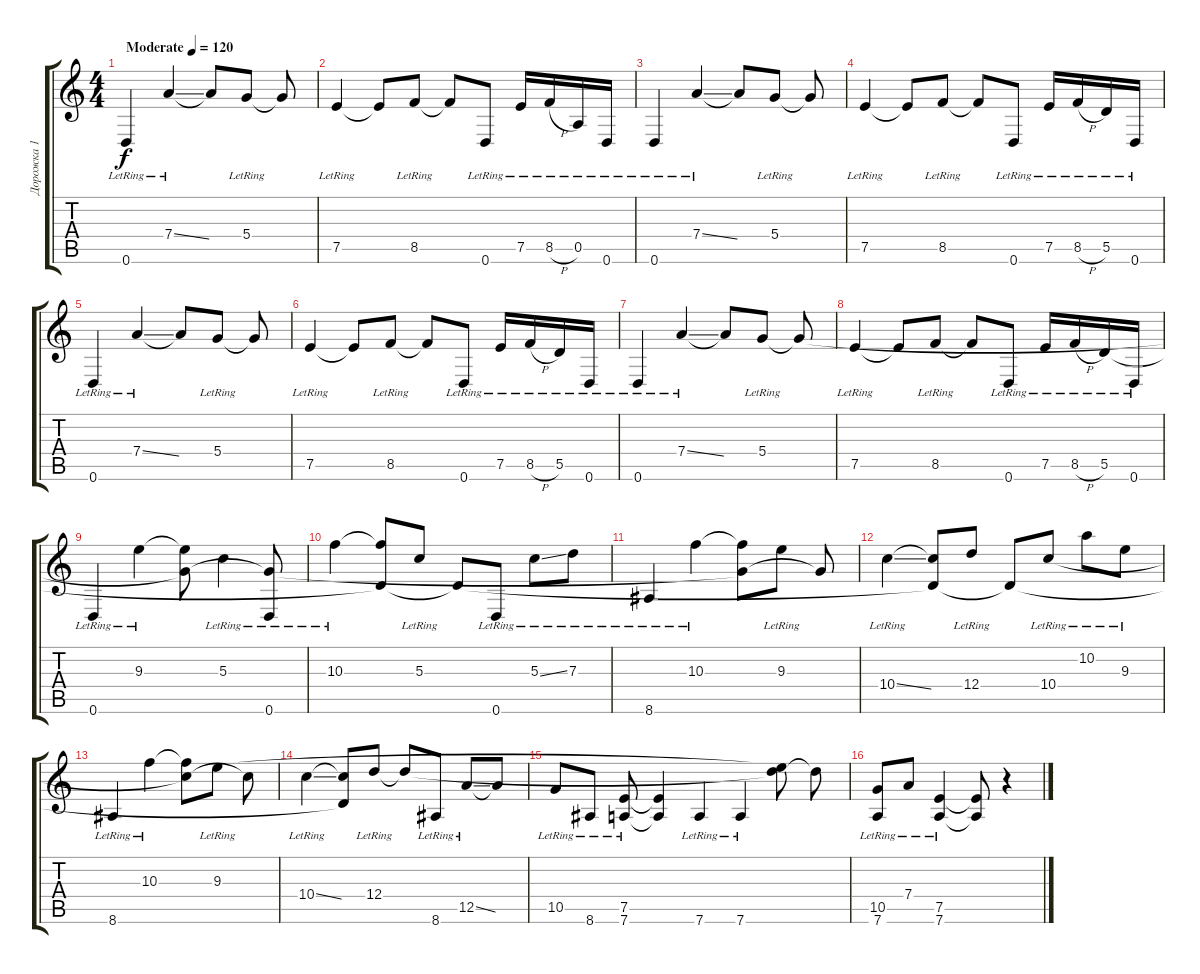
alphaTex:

\track ("Дорожка 1" "Дорожка 1") {instrument acousticguitarsteel}
\staff {score tabs}
\tuning (E4 B3 G3 D3 A2 D2) {hide}
\ts (4 4)
\tempo (120 "Moderate")
\clef g2
\ks c
0.6{lr}.4{dy f instrument acousticguitarsteel} 7.4{ss lr}.4 7.4{t}.8 5.4{lr}.8 5.4{t}.8 |
7.5{lr}.4 7.5{t}.8 8.5{lr}.8 8.5{t}.8 0.6{lr}.8 7.5{lr}.16 8.5{h lr}.16 0.5{lr}.16 0.6{lr}.16 |
0.6{lr}.4 7.4{ss lr}.4 7.4{t}.8 5.4{lr}.8 5.4{t}.8 |
7.5{lr}.4 7.5{t}.8 8.5{lr}.8 8.5{t}.8 0.6{lr}.8 7.5{lr}.16 8.5{h lr}.16 5.5{lr}.16 0.6{lr}.16 |
0.6{lr}.4 7.4{ss lr}.4 7.4{t}.8 5.4{lr}.8 5.4{t}.8 |
7.5{lr}.4 7.5{t}.8 8.5{lr}.8 8.5{t}.8 0.6{lr}.8 7.5{lr}.16 8.5{h lr}.16 5.5{lr}.16 0.6{lr}.16 |
0.6{lr}.4 7.4{ss lr}.4 7.4{t}.8 5.4{lr}.8 5.4{t}.8 |
7.5{lr}.4 7.5{t}.8 8.5{lr}.8 8.5{t}.8 0.6{lr}.8 7.5{lr}.16 8.5{h lr}.16 5.5{lr}.16 0.6{lr}.16 |
0.6{lr}.4 9.3{lr}.4 (9.3{t} 5.4{t}).8 5.3{lr}.4 (5.4{t} 0.6{lr}).8 |
10.3{lr}.4 (10.3{t} 5.5{t}).8 5.3{lr}.8 5.5{t}.8 0.6{lr}.8 5.3{ss lr}.8 7.3{lr}.8 |
8.6{lr}.4 10.3{lr}.4 (10.3{t} 5.4{t}).8 9.3{lr}.8 5.4{t}.8 |
10.4{ss lr}.4 (10.4{t} 5.5{t}).8 12.4{lr}.8 5.5{t}.8 10.4{lr}.8 10.2{lr}.8 9.3{lr}.8 |
8.6{lr}.4 10.3{lr}.4 (10.3{t} 10.4{t}).8 9.3{lr}.8 10.4{t}.8 |
10.4{ss lr}.4 (10.4{t} 5.5{t}).8 12.4{lr}.8 12.4{t}.8 8.6{lr}.8 12.5{ss lr}.8 12.5{t}.8 |
10.5{lr}.8 8.6{lr}.8 (7.5{lr} 7.6{lr}).8 (7.5{t} 7.6{t}).4 7.6{lr}.4 7.6{lr}.4 (9.3{t} 12.4{t}).8 12.4{t}.8 |
(10.5{lr} 7.6{lr}).8 7.4{lr}.8 (7.5{lr} 7.6{lr}).4 (7.5{t} 7.6{t}).8 r.4
